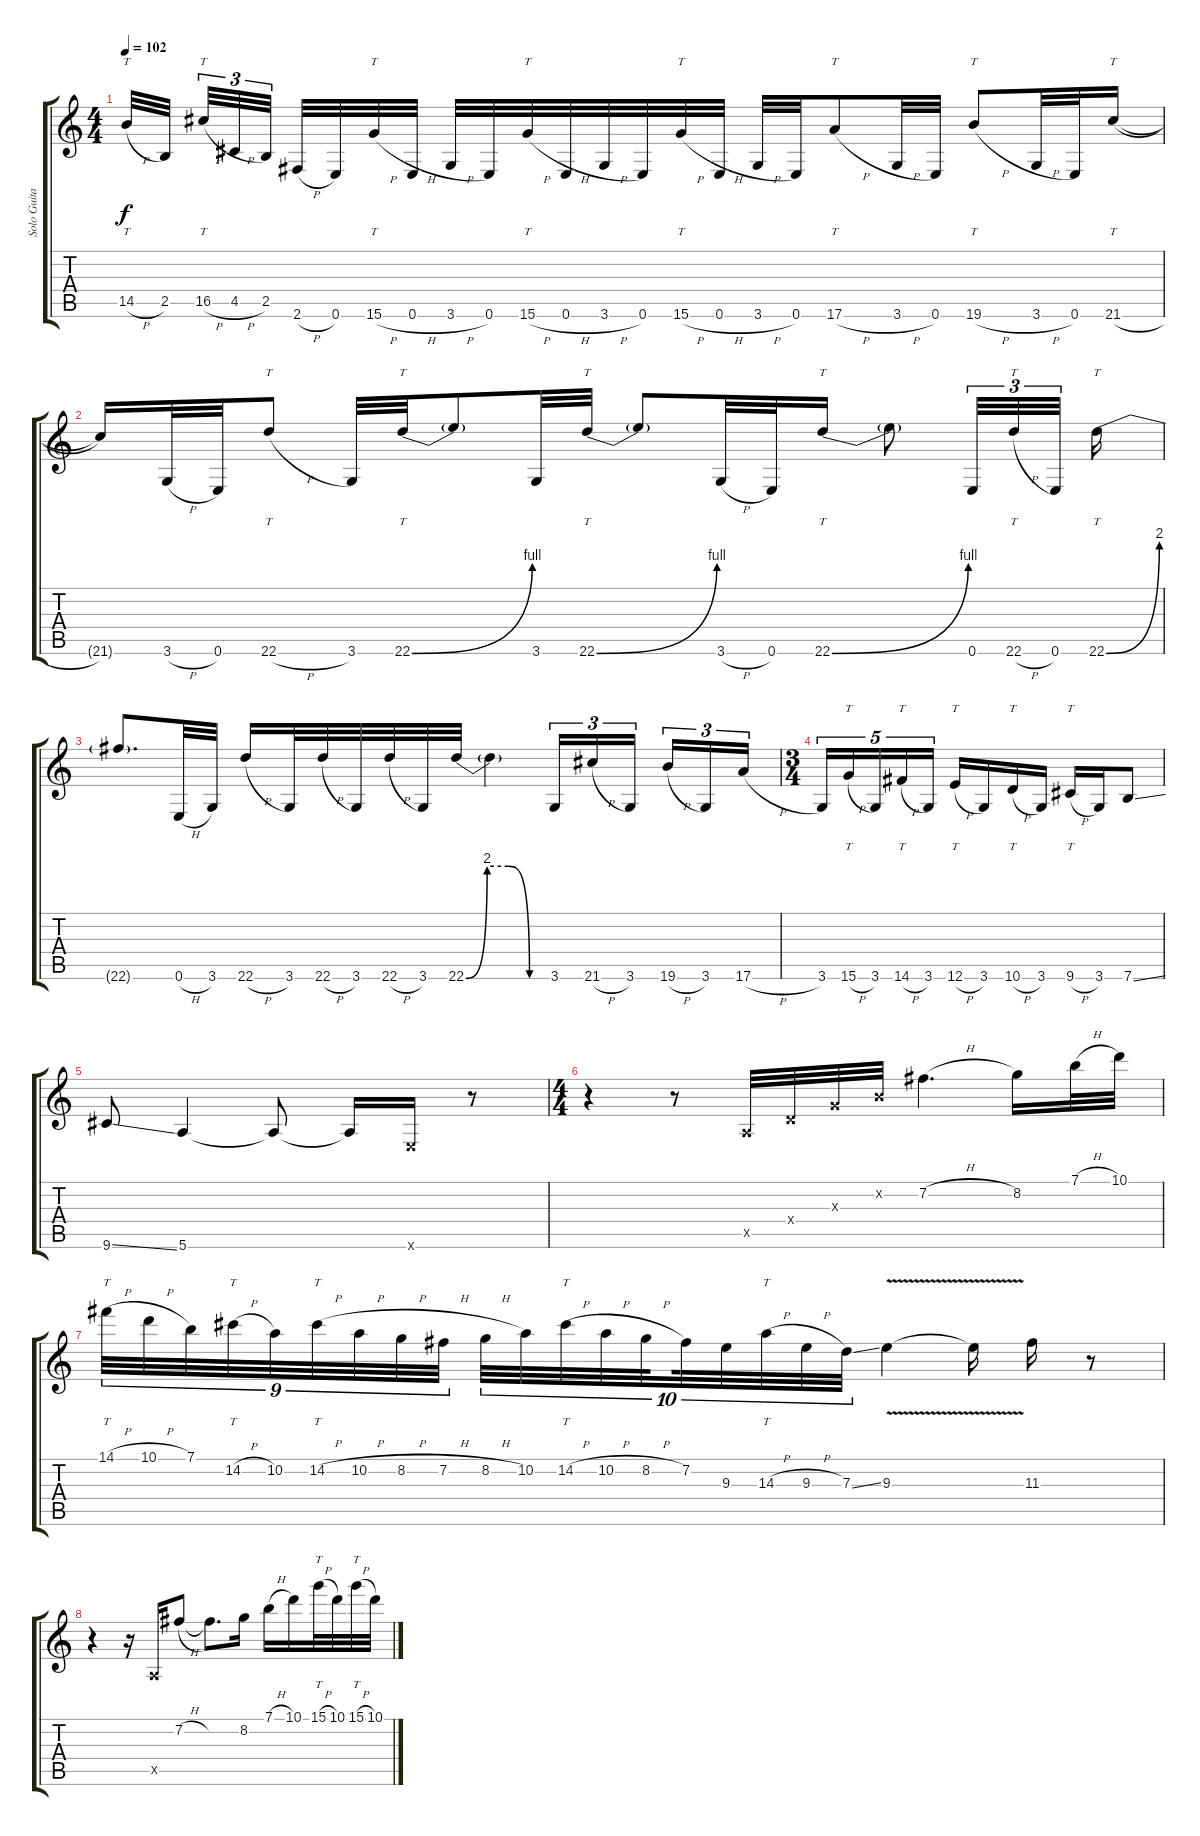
\track ("Solo Guitar" "Solo Guita") {instrument distortionguitar}
\staff {score tabs}
\tuning (E4 B3 G3 D3 A2 E2) {hide}
\ts (4 4)
\tempo 102
\clef g2
\ks c
14.5{h}.32{tt dy f} 2.5.32{beam splitsecondary} 16.5{h}.32{tt tu (3 2)} 4.5{h}.32{tu (3 2)} 2.5.32{tu (3 2) beam splitsecondary} 2.6{h}.32 0.6.32 15.6{h}.32{tt} 0.6{h}.32 3.6{h}.32 0.6.32 15.6{h}.32{tt} 0.6{h}.32 3.6{h}.32 0.6.32 15.6{h}.32{tt} 0.6{h}.32 3.6{h}.32 0.6.32 17.6{h}.8{tt} 3.6{h}.32 0.6.32 19.6{h}.8{tt} 3.6{h}.32 0.6.32 21.6{h}.16{tt} |
21.6{t}.16 3.6{h}.32 0.6.32 22.6{h}.8{tt} 3.6.32 22.6{be (bend 0 0 60 4)}.32{tt} 22.6{t}.8 3.6.32 22.6{be (bend 0 0 60 4)}.32{tt} 22.6{t}.8 3.6{h}.32 0.6.32 22.6{be (bend 0 0 60 4)}.16{tt} 22.6{t}.8 0.6.32{tu (3 2)} 22.6{h}.32{tt tu (3 2)} 0.6.32{tu (3 2) beam splitsecondary} 22.6{be (bend 0 0 60 8)}.16{tt} |
22.6{t}.8{d} 0.6{h}.32 3.6.32 22.6{h}.16 3.6.32 22.6{h}.32 3.6.32 22.6{h}.32 3.6.32 22.6{be (custom 0 0 15 8 30 8 45 0 60 0)}.32 22.6{t}.4 3.6.16{tu (3 2)} 21.6{h}.16{tu (3 2)} 3.6.16{tu (3 2) beam splitsecondary} 19.6{h}.16{tu (3 2)} 3.6.16{tu (3 2)} 17.6{h}.16{tu (3 2)} |
\ts (3 4)
3.6.16{tu (5 4)} 15.6{h}.16{tt tu (5 4)} 3.6.16{tu (5 4)} 14.6{h}.16{tt tu (5 4)} 3.6.16{tu (5 4)} 12.6{h}.16{tt} 3.6.16 10.6{h}.16{tt} 3.6.16 9.6{h}.16{tt} 3.6.16 7.6{ss}.8 |
9.6{ss}.8 5.6.4 5.6{t}.8 5.6{t}.16 0.6{x}.16 r.8 |
\ts (4 4)
r.4 r.8 0.5{x}.32 0.4{x}.32 0.3{x}.32 0.2{x}.32 7.2{h}.4{d} 8.2.16 7.1{h}.32 10.1.32 |
14.1{h}.32{tt tu (9 8)} 10.1{h}.32{tu (9 8)} 7.1.32{tu (9 8)} 14.2{h}.32{tt tu (9 8)} 10.2.32{tu (9 8)} 14.2{h}.32{tt tu (9 8)} 10.2{h}.32{tu (9 8)} 8.2{h}.32{tu (9 8)} 7.2{h}.32{tu (9 8)} 8.2{h}.32{tu (10 8)} 10.2.32{tu (10 8)} 14.2{h}.32{tt tu (10 8)} 10.2{h}.32{tu (10 8)} 8.2{h}.32{tu (10 8) beam splitsecondary} 7.2.32{tu (10 8)} 9.3.32{tu (10 8)} 14.3{h}.32{tt tu (10 8)} 9.3{h}.32{tu (10 8)} 7.3{ss}.32{tu (10 8)} 9.3{v}.4 9.3{t}.16 11.3.16 r.8 |
r.4 r.16 0.5{x}.16 7.2{h}.8 7.2{t}.8{d} 8.2.16 7.1{h}.16 10.1.16 15.1{h}.32{tt} 10.1.32 15.1{h}.32{tt} 10.1.32
